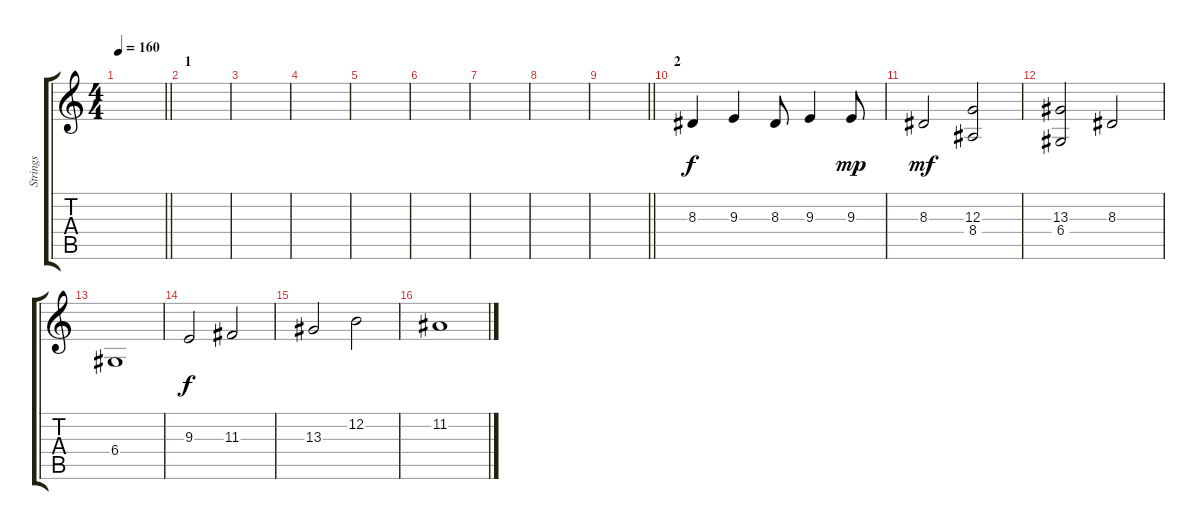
\track ("Strings" "Strings") {instrument stringensemble1}
\staff {score tabs}
\tuning (E4 B3 G3 D3 A2 E2) {hide}
\ts (4 4)
\tempo 160
\clef g2
\barLineRight lightlight
\ks c
|
\section ("" "1")
|
|
|
|
|
|
|
\barLineRight lightlight
|
\section ("" "2")
8.3.4{balance 8} 9.3.4 8.3.8 9.3.4 9.3.8{dy mp} |
8.3.2{dy mf} (12.3 8.4).2 |
(13.3 6.4).2 8.3.2 |
6.4.1 |
9.3.2{dy f balance 2} 11.3.2{balance 5} |
13.3.2{balance 8} 12.2.2{balance 13} |
11.2.1{balance 14}
